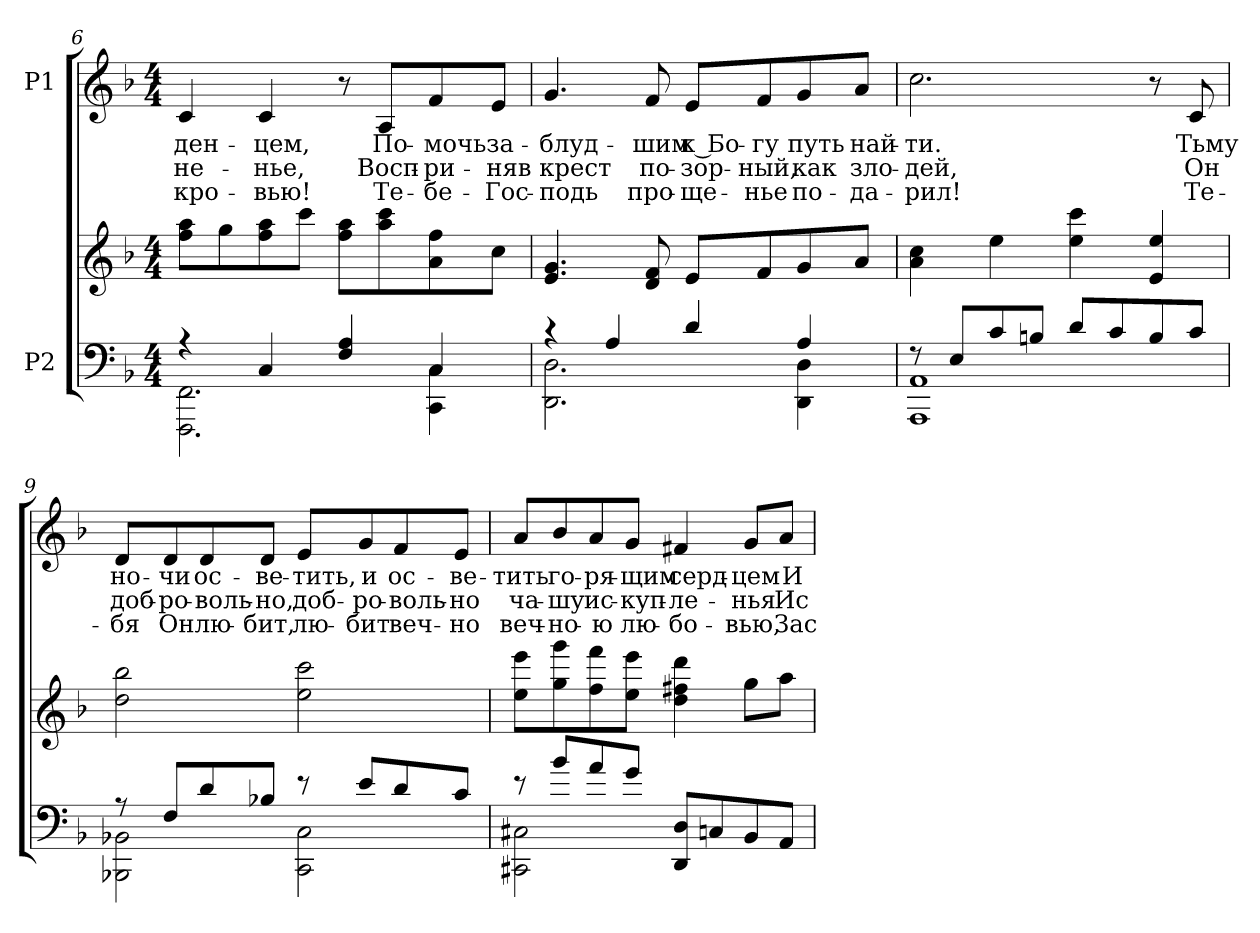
**kern	**kern	**kern	**text	**text	**text
*part2	*part2	*part1	*part1	*part1	*part1
*staff3	*staff2	*staff1	*staff1	*staff1	*staff1
*I"P2	*	*I"P1	*	*	*
*clefF4	*clefG2	*clefG2	*	*	*
*k[b-]	*k[b-]	*k[b-]	*	*	*
*F:	*F:	*F:	*	*	*
*M4/4	*M4/4	*M4/4	*	*	*
=6	=6	=6	=6	=6	=6
*^	*	*	*	*	*
!	!	!	!	!LO:LY:b:color=#000000	!LO:LY:b:color=#000000	!LO:LY:b:color=#000000
4r	2.FFFi\ 2.FFi	8ffi\ 8aaiL	4ci/	-ден-	-не-	кро-
.	.	8ggi\	.	.	.	.
!	!	!	!	!LO:LY:b:color=#000000	!LO:LY:b:color=#000000	!LO:LY:b:color=#000000
4Ci/	.	8ffi\ 8aai	4ci/	-цем,	-нье,	-вью!
.	.	8ccci\J	.	.	.	.
4Fi/ 4Ai	.	8ffi\ 8aaiL	8r	.	.	.
!	!	!	!	!LO:LY:b:color=#000000	!LO:LY:b:color=#000000	!LO:LY:b:color=#000000
.	.	8aai\ 8ccci	8Ai/L	По-	Восп-	Те-
!	!	!	!	!LO:LY:b:color=#000000	!LO:LY:b:color=#000000	!LO:LY:b:color=#000000
4Ci/	4CCi\ 4Ci	8ai\ 8ffi	8fi/	-мочь	-ри-	-бе-
!	!	!	!	!LO:LY:b:color=#000000	!LO:LY:b:color=#000000	!LO:LY:b:color=#000000
.	.	8cci\J	8ei/J	за-	-няв	-Гос-
=7	=7	=7	=7	=7	=7	=7
!	!	!	!	!LO:LY:b:color=#000000	!LO:LY:b:color=#000000	!LO:LY:b:color=#000000
4r	2.DDi\ 2.Di	4.ei/ 4.gi	4.gi/	-блуд-	крест	-подь
4Ai/	.	.	.	.	.	.
!	!	!	!	!LO:LY:b:color=#000000	!LO:LY:b:color=#000000	!LO:LY:b:color=#000000
.	.	8di/ 8fi	8fi/	-шим	по-	про-
!	!	!	!	!LO:LY:b:color=#000000	!LO:LY:b:color=#000000	!LO:LY:b:color=#000000
4di/	.	8ei/L	8ei/L	к Бо-	-зор-	-ще-
!	!	!	!	!LO:LY:b:color=#000000	!LO:LY:b:color=#000000	!LO:LY:b:color=#000000
.	.	8fi/	8fi/	-гу	-ный,	-нье
!	!	!	!	!LO:LY:b:color=#000000	!LO:LY:b:color=#000000	!LO:LY:b:color=#000000
4Ai/	4DDi\ 4Di	8gi/	8gi/	путь	как	по-
!	!	!	!	!LO:LY:b:color=#000000	!LO:LY:b:color=#000000	!LO:LY:b:color=#000000
.	.	8ai/J	8ai/J	най-	зло-	-да-
!!LO:PB:g=z
=8	=8	=8	=8	=8	=8	=8
!	!	!	!	!LO:LY:b:color=#000000	!LO:LY:b:color=#000000	!LO:LY:b:color=#000000
8r	1AAAi 1AAi	4ai\ 4cci	2.cci\	-ти.	-дей,	-рил!
8Ei/L	.	.	.	.	.	.
8ci/	.	4eei\	.	.	.	.
8Bni/J	.	.	.	.	.	.
8di/L	.	4eei\ 4ccci	.	.	.	.
8ci/	.	.	.	.	.	.
8Bi/	.	4ei/ 4eei	8r	.	.	.
!	!	!	!	!LO:LY:b:color=#000000	!LO:LY:b:color=#000000	!LO:LY:b:color=#000000
8ci/J	.	.	8ci/	Тьму	Он	Те-
=9	=9	=9	=9	=9	=9	=9
!	!	!	!	!LO:LY:b:color=#000000	!LO:LY:b:color=#000000	!LO:LY:b:color=#000000
8r	2BBB-Xi\ 2BB-Xi	2ddi\ 2bb-i	8di/L	но-	доб-	-бя
!	!	!	!	!LO:LY:b:color=#000000	!LO:LY:b:color=#000000	!LO:LY:b:color=#000000
8Fi/L	.	.	8di/	-чи	-ро-	Он
!	!	!	!	!LO:LY:b:color=#000000	!LO:LY:b:color=#000000	!LO:LY:b:color=#000000
8di/	.	.	8di/	ос-	-воль-	лю-
!	!	!	!	!LO:LY:b:color=#000000	!LO:LY:b:color=#000000	!LO:LY:b:color=#000000
8B-Xi/J	.	.	8di/J	-ве-	-но,	-бит,
!	!	!	!	!LO:LY:b:color=#000000	!LO:LY:b:color=#000000	!LO:LY:b:color=#000000
8r	2CCi\ 2Ci	2eei\ 2ccci	8ei/L	-тить,	доб-	лю-
!	!	!	!	!LO:LY:b:color=#000000	!LO:LY:b:color=#000000	!LO:LY:b:color=#000000
8ei/L	.	.	8gi/	и	-ро-	-бит
!	!	!	!	!LO:LY:b:color=#000000	!LO:LY:b:color=#000000	!LO:LY:b:color=#000000
8di/	.	.	8fi/	ос-	-воль-	веч-
!	!	!	!	!LO:LY:b:color=#000000	!LO:LY:b:color=#000000	!LO:LY:b:color=#000000
8ci/J	.	.	8ei/J	-ве-	-но	-но
=10	=10	=10	=10	=10	=10	=10
!	!	!	!	!LO:LY:b:color=#000000	!LO:LY:b:color=#000000	!LO:LY:b:color=#000000
8r	2CC#Xi\ 2C#Xi	8eei\ 8eeeiL	8ai/L	-тить	ча-	веч-
!	!	!	!	!LO:LY:b:color=#000000	!LO:LY:b:color=#000000	!LO:LY:b:color=#000000
8b-i/L	.	8ggi\ 8gggi	8b-i/	го-	-шу	-но-
!	!	!	!	!LO:LY:b:color=#000000	!LO:LY:b:color=#000000	!LO:LY:b:color=#000000
8ai/	.	8ffi\ 8fffi	8ai/	-ря-	ис-	-ю
!	!	!	!	!LO:LY:b:color=#000000	!LO:LY:b:color=#000000	!LO:LY:b:color=#000000
8gi/J	.	8eei\ 8eeeiJ	8gi/J	-щим	-куп-	лю-
!	!	!	!	!LO:LY:b:color=#000000	!LO:LY:b:color=#000000	!LO:LY:b:color=#000000
8DDi/ 8DiL	2ryy	4ddi\ 4ff#Xi 4dddi	4f#Xi/	серд-	-ле-	-бо-
8Cni/	.	.	.	.	.	.
!	!	!	!	!LO:LY:b:color=#000000	!LO:LY:b:color=#000000	!LO:LY:b:color=#000000
8BB-i/	.	8ggi\L	8gi/L	-цем	-нья	-вью,
!	!	!	!	!LO:LY:b:color=#000000	!LO:LY:b:color=#000000	!LO:LY:b:color=#000000
8AAi/J	.	8aai\J	8ai/J	И	Ис-	Зас-
*v	*v	*	*	*	*	*
=	=	=	=	=	=
*-	*-	*-	*-	*-	*-
